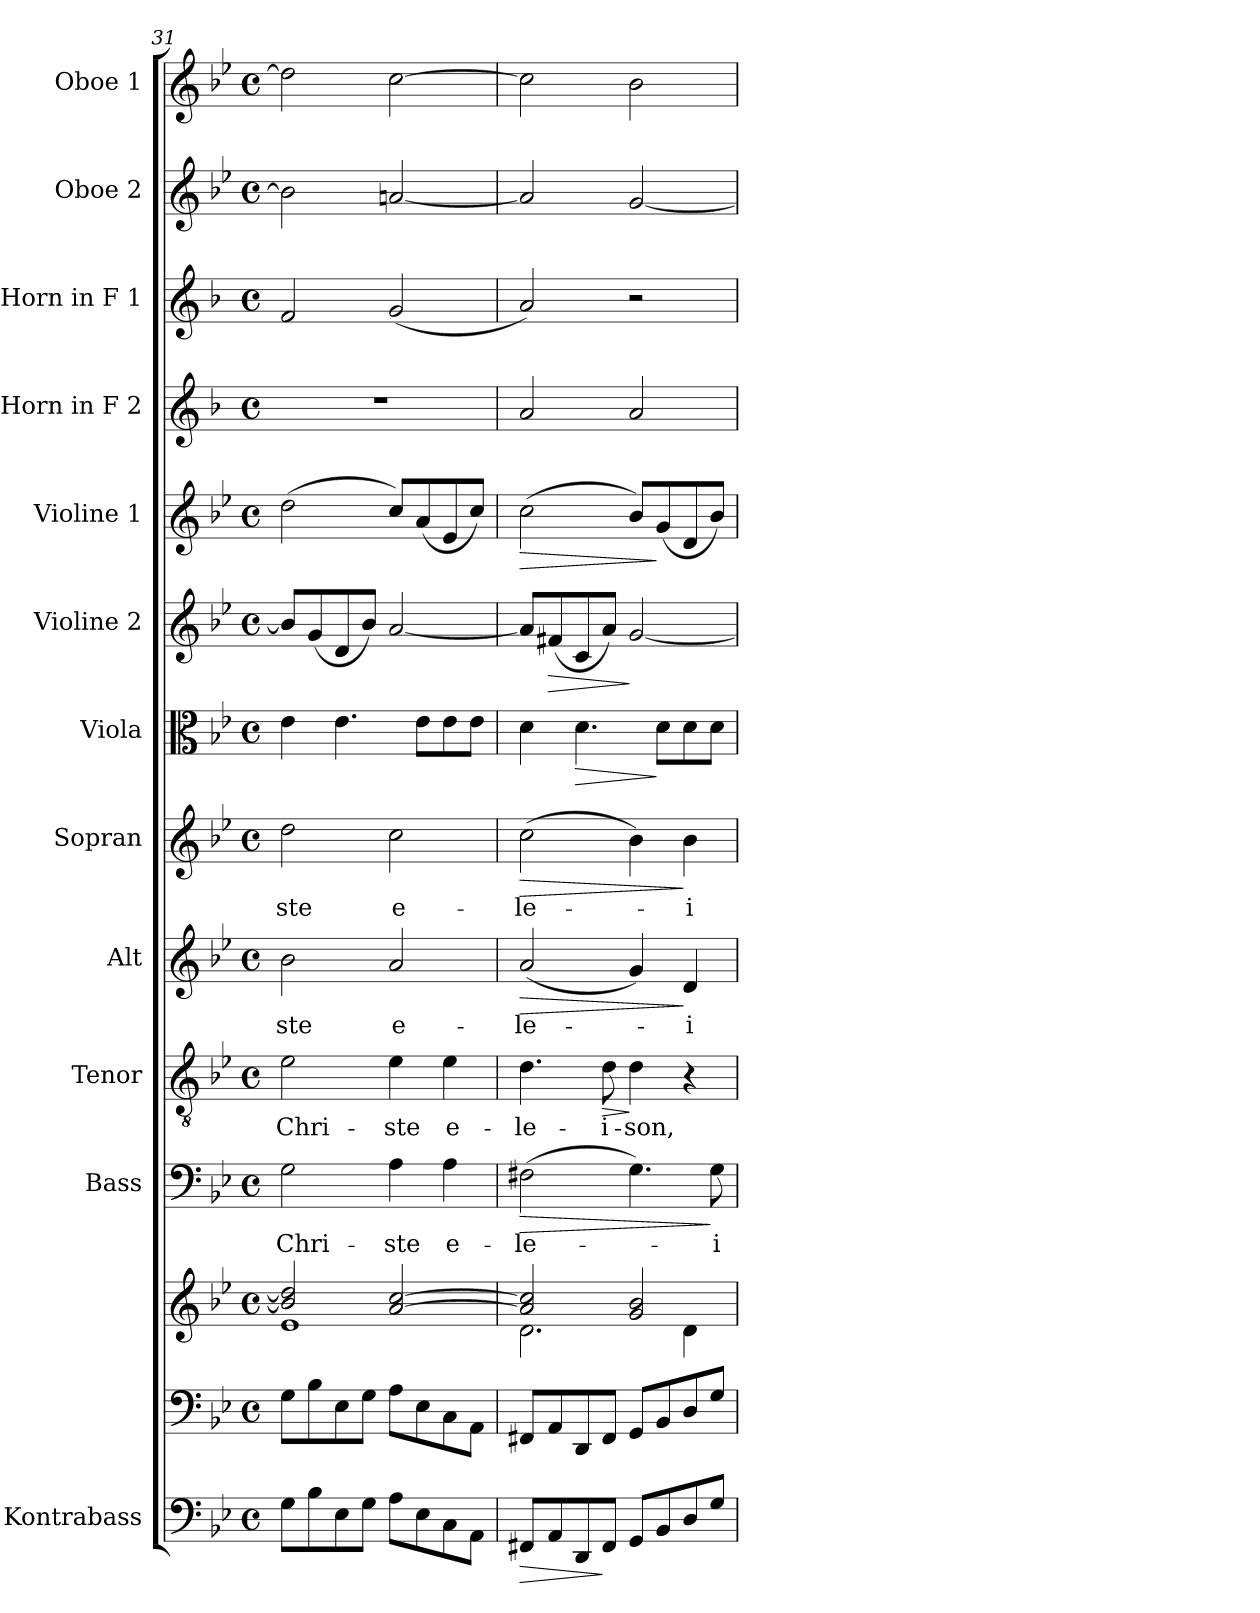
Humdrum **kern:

**kern	**dynam	**kern	**kern	**kern	**text	**dynam	**kern	**text	**dynam	**kern	**text	**dynam	**kern	**text	**dynam	**kern	**dynam	**kern	**dynam	**kern	**dynam	**kern	**kern	**kern	**kern
*part13	*part13	*part12	*part12	*part11	*part11	*part11	*part10	*part10	*part10	*part9	*part9	*part9	*part8	*part8	*part8	*part7	*part7	*part6	*part6	*part5	*part5	*part4	*part3	*part2	*part1
*staff14	*staff14	*staff13	*staff12	*staff11	*staff11	*staff11	*staff10	*staff10	*staff10	*staff9	*staff9	*staff9	*staff8	*staff8	*staff8	*staff7	*staff7	*staff6	*staff6	*staff5	*staff5	*staff4	*staff3	*staff2	*staff1
*I"Kontrabass	*	*	*	*I"Bass	*	*	*I"Tenor	*	*	*I"Alt	*	*	*I"Sopran	*	*	*I"Viola	*	*I"Violine 2	*	*I"Violine 1	*	*I"Horn in F 2	*I"Horn in F 1	*I"Oboe 2	*I"Oboe 1
*I'Kb.	*	*	*	*I'B.	*	*	*I'T.	*	*	*I'A.	*	*	*I'S.	*	*	*I'Vla.	*	*I'Vl. 2	*	*I'Vl. 1	*	*	*	*I'Ob. 2	*I'Ob. 1
*clefF4	*	*clefF4	*clefG2	*clefF4	*	*	*clefGv2	*	*	*clefG2	*	*	*clefG2	*	*	*clefC3	*	*clefG2	*	*clefG2	*	*clefG2	*clefG2	*clefG2	*clefG2
*ITrd7c12	*	*	*	*	*	*	*	*	*	*	*	*	*	*	*	*	*	*	*	*	*	*ITrd4c7	*ITrd4c7	*	*
*k[b-e-]	*	*k[b-e-]	*k[b-e-]	*k[b-e-]	*	*	*k[b-e-]	*	*	*k[b-e-]	*	*	*k[b-e-]	*	*	*k[b-e-]	*	*k[b-e-]	*	*k[b-e-]	*	*k[b-e-]	*k[b-e-]	*k[b-e-]	*k[b-e-]
*B-:	*	*B-:	*B-:	*B-:	*	*	*B-:	*	*	*B-:	*	*	*B-:	*	*	*B-:	*	*B-:	*	*B-:	*	*B-:	*B-:	*B-:	*B-:
*M4/4	*	*M4/4	*M4/4	*M4/4	*	*	*M4/4	*	*	*M4/4	*	*	*M4/4	*	*	*M4/4	*	*M4/4	*	*M4/4	*	*M4/4	*M4/4	*M4/4	*M4/4
*met(c)	*	*met(c)	*met(c)	*met(c)	*	*	*met(c)	*	*	*met(c)	*	*	*met(c)	*	*	*met(c)	*	*met(c)	*	*met(c)	*	*met(c)	*met(c)	*met(c)	*met(c)
=31	=31	=31	=31	=31	=31	=31	=31	=31	=31	=31	=31	=31	=31	=31	=31	=31	=31	=31	=31	=31	=31	=31	=31	=31	=31
*	*	*	*^	*	*	*	*	*	*	*	*	*	*	*	*	*	*	*	*	*	*	*	*	*	*
!	!	!	!	!	!	!LO:LY:b	!	!	!LO:LY:b	!	!	!LO:LY:b	!	!	!LO:LY:b	!	!	!	!	!	!	!	!	!	!	!
8GG\L	.	8G\L	2b-/] 2dd/]	1e-	2G\	Chri-	.	2e-\	Chri-	.	2b-\	-ste	.	2dd\	-ste	.	4e-\	.	8b-/L]	.	(>2dd\	.	1r	2B-/	2b-\]	2dd\]
8BB-\	.	8B-\	.	.	.	.	.	.	.	.	.	.	.	.	.	.	.	.	(<8g/	.	.	.	.	.	.	.
8EE-\	.	8E-\	.	.	.	.	.	.	.	.	.	.	.	.	.	.	4.e-\	.	8d/	.	.	.	.	.	.	.
8GG\J	.	8G\J	.	.	.	.	.	.	.	.	.	.	.	.	.	.	.	.	8b-/J)	.	.	.	.	.	.	.
!	!	!	!	!	!	!LO:LY:b	!	!	!LO:LY:b	!	!	!LO:LY:b	!	!	!LO:LY:b	!	!	!	!	!	!	!	!	!	!	!
8AA\L	.	8A\L	[>2a/ [>2cc/	.	4A\	-ste	.	4e-\	-ste	.	2a/	e-	.	2cc\	e-	.	.	.	[2a/	.	8cc/L)	.	.	(<2c/	[2an/	[2cc\
8EE-\	.	8E-\	.	.	.	.	.	.	.	.	.	.	.	.	.	.	8e-\L	.	.	.	(<8a/	.	.	.	.	.
!	!	!	!	!	!	!LO:LY:b	!	!	!LO:LY:b	!	!	!	!	!	!	!	!	!	!	!	!	!	!	!	!	!
8CC\	.	8C\	.	.	4A\	e-	.	4e-\	e-	.	.	.	.	.	.	.	8e-\	.	.	.	8e-/	.	.	.	.	.
8AAA\J	.	8AA\J	.	.	.	.	.	.	.	.	.	.	.	.	.	.	8e-\J	.	.	.	8cc/J)	.	.	.	.	.
=32	=32	=32	=32	=32	=32	=32	=32	=32	=32	=32	=32	=32	=32	=32	=32	=32	=32	=32	=32	=32	=32	=32	=32	=32	=32	=32
!	!LO:HP:b	!	!	!	!	!LO:LY:b	!LO:HP:b	!	!LO:LY:b	!	!	!LO:LY:b	!LO:HP:b	!	!LO:LY:b	!LO:HP:b	!	!	!	!	!	!LO:HP:b	!	!	!	!
8FFF#X/L	>	8FF#X/L	2a/] 2cc/]	2.d\	(>2F#X\	-le-	>	4.d\	-le-	.	(<2a/	-le-	>	(>2cc\	-le-	>	4d\	.	8a/L]	.	(>2cc\	>	2d/	2d/)	2a/]	2cc\]
!	!	!	!	!	!	!	!	!	!	!	!	!	!	!	!	!	!	!	!	!LO:HP:b	!	!	!	!	!	!
8AAA/	.	8AA/	.	.	.	.	.	.	.	.	.	.	.	.	.	.	.	.	(<8f#X/	>	.	.	.	.	.	.
!	!	!	!	!	!	!	!	!	!	!	!	!	!	!	!	!	!	!LO:HP:b	!	!	!	!	!	!	!	!
8DDD/	.	8DD/	.	.	.	.	.	.	.	.	.	.	.	.	.	.	4.d\	>	8c/	.	.	.	.	.	.	.
!	!	!	!	!	!	!	!	!	!LO:LY:b	!LO:HP:b	!	!	!	!	!	!	!	!	!	!	!	!	!	!	!	!
8FFF#/J	]	8FF#/J	.	.	.	.	.	8d\	-i-	>	.	.	.	.	.	.	.	.	8a/J)	.	.	.	.	.	.	.
!	!	!	!	!	!	!	!	!	!LO:LY:b	!	!	!	!	!	!	!	!	!	!	!	!	!	!	!	!	!
8GGG/L	.	8GG/L	2g/ 2b-/	.	4.G\)	.	.	4d\	-son,	]	4g/)	.	.	4b-\)	.	.	.	.	[2g/	]	8b-/L)	.	2d/	2r	[2g/	2b-\
8BBB-/	.	8BB-/	.	.	.	.	.	.	.	.	.	.	.	.	.	.	8d\L	]	.	.	(<8g/	]	.	.	.	.
!	!	!	!	!	!	!	!	!	!	!	!	!LO:LY:b	!	!	!LO:LY:b	!	!	!	!	!	!	!	!	!	!	!
8DD/	.	8D/	.	4d\	.	.	.	4r	.	.	4d/	-i-	]	4b-\	-i-	]	8d\	.	.	.	8d/	.	.	.	.	.
!	!	!	!	!	!	!LO:LY:b	!	!	!	!	!	!	!	!	!	!	!	!	!	!	!	!	!	!	!	!
8GG/J	.	8G/J	.	.	8G\	-i-	]	.	.	.	.	.	.	.	.	.	8d\J	.	.	.	8b-/J)	.	.	.	.	.
*	*	*	*v	*v	*	*	*	*	*	*	*	*	*	*	*	*	*	*	*	*	*	*	*	*	*	*
=	=	=	=	=	=	=	=	=	=	=	=	=	=	=	=	=	=	=	=	=	=	=	=	=	=
*-	*-	*-	*-	*-	*-	*-	*-	*-	*-	*-	*-	*-	*-	*-	*-	*-	*-	*-	*-	*-	*-	*-	*-	*-	*-
